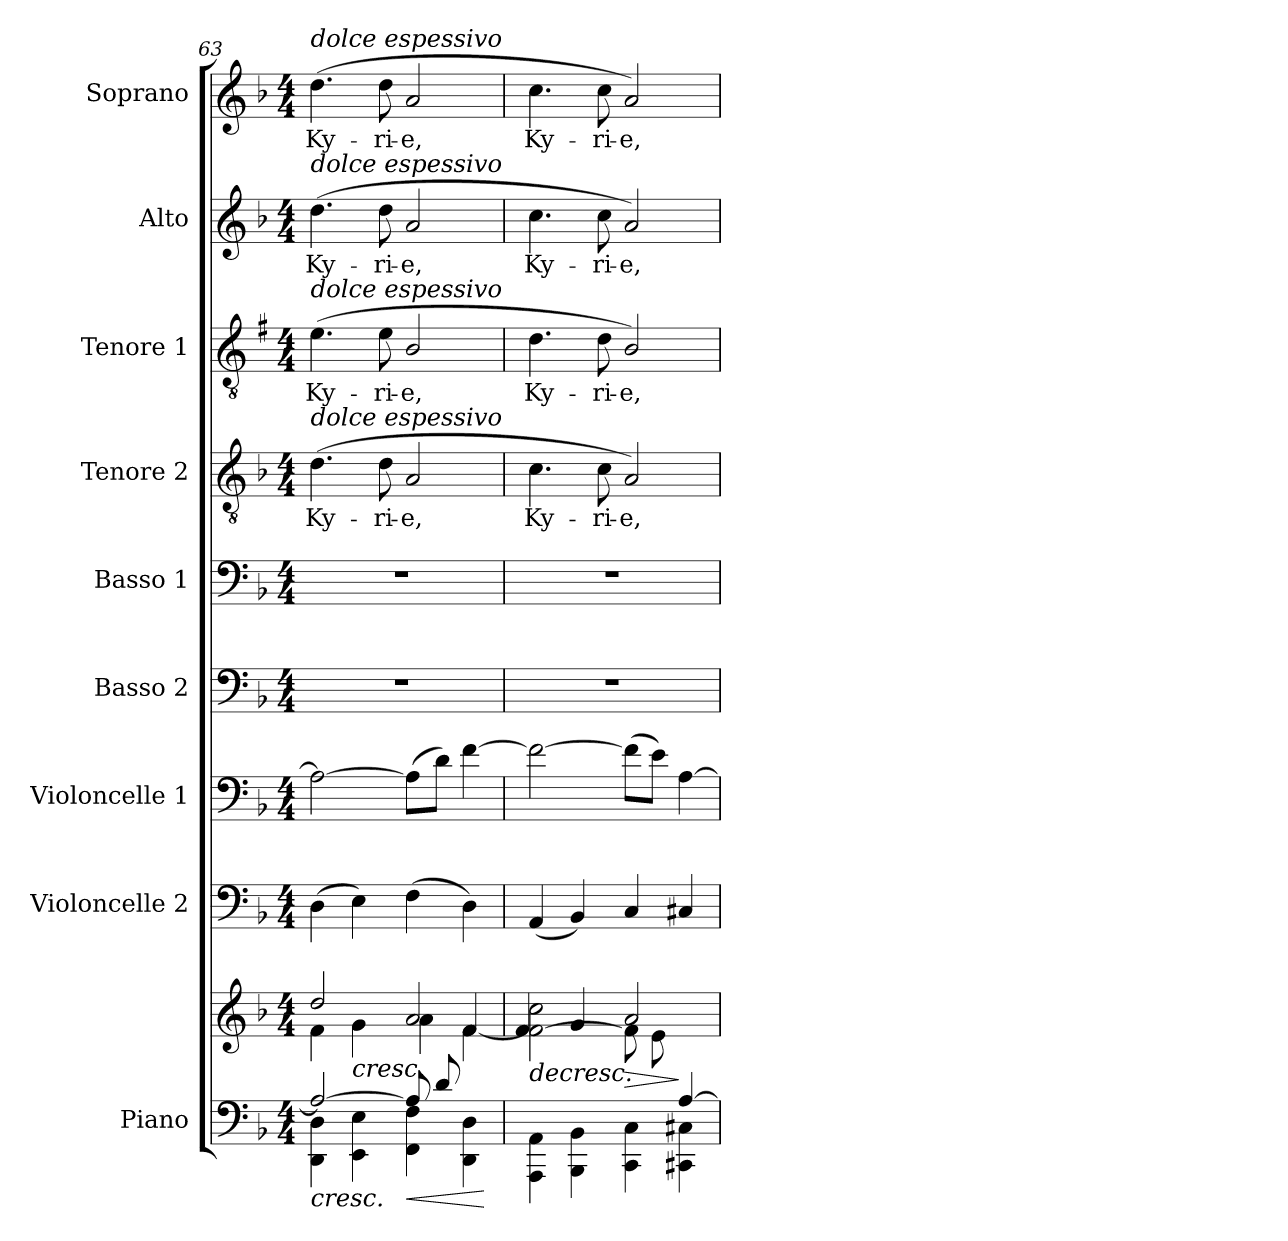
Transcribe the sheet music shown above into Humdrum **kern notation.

**kern	**kern	**dynam	**kern	**kern	**kern	**kern	**kern	**text	**kern	**text	**kern	**text	**kern	**text
*part9	*part9	*part9	*part8	*part7	*part6	*part5	*part4	*part4	*part3	*part3	*part2	*part2	*part1	*part1
*staff10	*staff9	*staff9/10	*staff8	*staff7	*staff6	*staff5	*staff4	*staff4	*staff3	*staff3	*staff2	*staff2	*staff1	*staff1
*I"Piano	*	*	*I"Violoncelle 2	*I"Violoncelle 1	*I"Basso 2	*I"Basso 1	*I"Tenore 2	*	*I"Tenore 1	*	*I"Alto	*	*I"Soprano	*
*I'Pno.	*	*	*I'Vlc 2	*I'Vlc 1	*I'B.2	*I'B.1	*I'T.2	*	*I'T.1	*	*I'A.	*	*I'S.	*
*clefF4	*clefG2	*	*clefF4	*clefF4	*clefF4	*clefF4	*clefGv2	*	*clefGv2	*	*clefG2	*	*clefG2	*
*	*	*	*	*	*	*	*	*	*ITrd1c2	*	*	*	*	*
*k[b-]	*k[b-]	*	*k[b-]	*k[b-]	*k[b-]	*k[b-]	*k[b-]	*	*k[b-]	*	*k[b-]	*	*k[b-]	*
*d:	*d:	*	*d:	*d:	*d:	*d:	*d:	*	*d:	*	*d:	*	*d:	*
*M4/4	*M4/4	*	*M4/4	*M4/4	*M4/4	*M4/4	*M4/4	*	*M4/4	*	*M4/4	*	*M4/4	*
=63	=63	=63	=63	=63	=63	=63	=63	=63	=63	=63	=63	=63	=63	=63
!	!	!	!	!	!	!	!	!	!	!	!	!	!LO:TX:a:i:t=dolce espessivo	!
!	!	!	!	!	!	!	!	!	!	!	!LO:TX:a:i:t=dolce espessivo	!	!	!
!	!	!	!	!	!	!	!	!	!LO:TX:a:i:t=dolce espessivo	!	!	!	!	!
!	!	!	!	!	!	!	!LO:TX:a:i:t=dolce espessivo	!	!	!	!	!	!	!
!	!	!LO:HP:b=2	!	!	!	!	!	!LO:LY:b	!	!LO:LY:b	!	!LO:LY:b	!	!LO:LY:b
*^	*^	*	*	*	*	*	*	*	*	*	*	*	*	*
*	*	*	*^	*	*	*	*	*	*	*	*	*	*	*	*	*
2A/_	4DD\ 4D\	2dd/	4f\	2.ryy	<	(>4D\	2A\_	1r	1r	(>4.d\	Ky-	(>4.d\	Ky-	(>4.dd\	Ky-	(>4.dd\	Ky-
!	!	!	!	!	!LO:HP:b	!	!	!	!	!	!	!	!	!	!	!	!
.	4EE\ 4E\	.	4g\	.	<	4E\)	.	.	.	.	.	.	.	.	.	.	.
!	!	!	!	!	!	!	!	!	!	!	!LO:LY:b	!	!LO:LY:b	!	!LO:LY:b	!	!LO:LY:b
.	.	.	.	.	.	.	.	.	.	8d\	-ri-	8d\	-ri-	8dd\	-ri-	8dd\	-ri-
!	!	!	!	!	!LO:HP:b=2	!	!	!	!	!	!	!	!	!	!	!	!
!	!	!	!	!	!LO:HP:n=1:b	!	!	!	!	!	!LO:LY:b	!	!LO:LY:b	!	!LO:LY:b	!	!LO:LY:b
8A/]	4FF\ 4F\	2a/	4a\	.	< <	(>4F\	(>8A\L]	.	.	2A/	-e,	2A/	-e,	2a/	-e,	2a/	-e,
8d/	.	.	.	.	.	.	8d\J)	.	.	.	.	.	.	.	.	.	.
4ryy	4DD\ 4D\	.	[4f/	4f\	.	4D\)	[4f\	.	.	.	.	.	.	.	.	.	.
*v	*v	*	*	*	*	*	*	*	*	*	*	*	*	*	*	*	*
*	*v	*v	*v	*	*	*	*	*	*	*	*	*	*	*	*	*
.	.	[ [	.	.	.	.	.	.	.	.	.	.	.	.
=64	=64	=64	=64	=64	=64	=64	=64	=64	=64	=64	=64	=64	=64	=64
*^	*	*	*	*	*	*	*	*	*	*	*	*	*	*
!	!	!	!LO:HP:b	!	!	!	!	!	!LO:LY:b	!	!LO:LY:b	!	!LO:LY:b	!	!LO:LY:b
*	*	*^	*	*	*	*	*	*	*	*	*	*	*	*	*
2.ryy	4AAA\ 4AA\	2f\_ 2cc\	4f/	>	(<4AA/	2f\_	1r	1r	4.c\	Ky-	4.c\	Ky-	4.cc\	Ky-	4.cc\	Ky-
.	4BBB-\ 4BB-\	.	4g/	.	4BB-/)	.	.	.	.	.	.	.	.	.	.	.
!	!	!	!	!	!	!	!	!	!	!LO:LY:b	!	!LO:LY:b	!	!LO:LY:b	!	!LO:LY:b
.	.	.	.	.	.	.	.	.	8c\	-ri-	8c\	-ri-	8cc\	-ri-	8cc\	-ri-
!	!	!	!	!LO:HP:b	!	!	!	!	!	!LO:LY:b	!	!LO:LY:b	!	!LO:LY:b	!	!LO:LY:b
.	4CC\ 4C\	2a/	8f\]	>	4C/	(>8f\L]	.	.	2A/)	-e,	2A/)	-e,	2a/)	-e,	2a/)	-e,
.	.	.	8e\	[	.	8e\J)	.	.	.	.	.	.	.	.	.	.
[4A/	4CC#X\ 4C#X\	.	4ryy	] [	4C#X/	[4A\	.	.	.	.	.	.	.	.	.	.
*v	*v	*	*	*	*	*	*	*	*	*	*	*	*	*	*	*
*	*v	*v	*	*	*	*	*	*	*	*	*	*	*	*	*
.	.	]	.	.	.	.	.	.	.	.	.	.	.	.
=	=	=	=	=	=	=	=	=	=	=	=	=	=	=
*-	*-	*-	*-	*-	*-	*-	*-	*-	*-	*-	*-	*-	*-	*-
